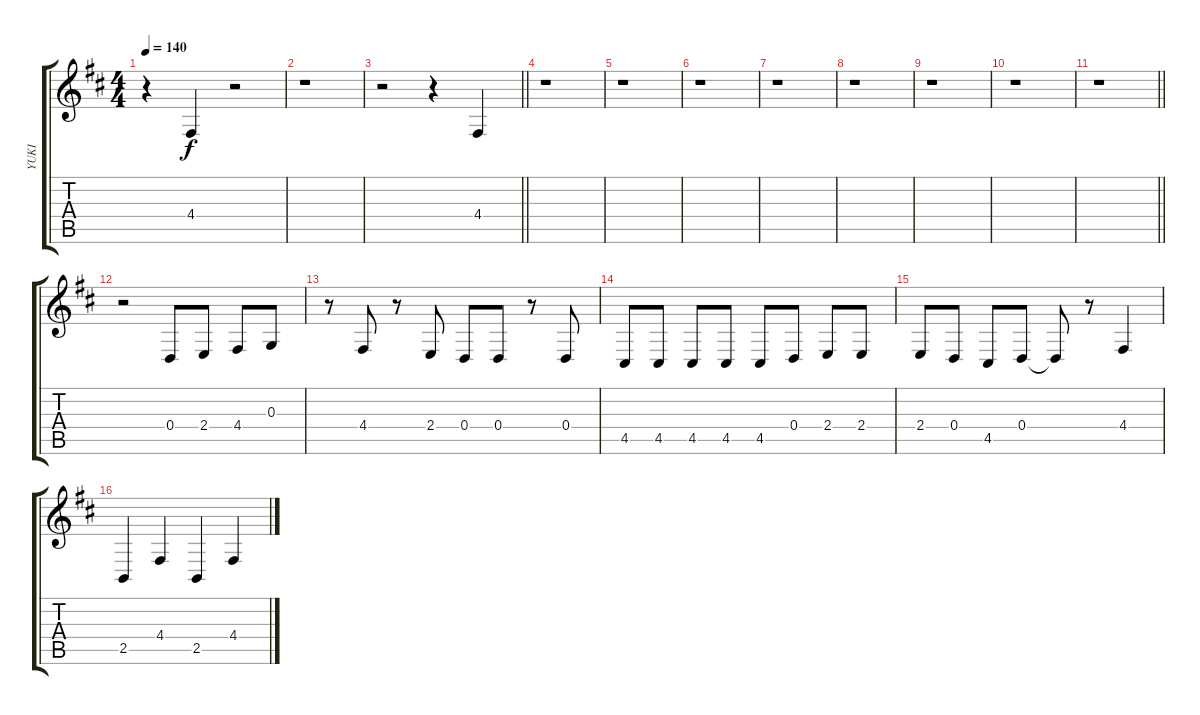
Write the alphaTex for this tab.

\track ("YUKI" "YUKI") {instrument churchorgan}
\staff {score tabs}
\tuning (E4 B3 G3 D3 A2 E2) {hide}
\ts (4 4)
\tempo 140
\clef g2
\ks d
r.4{dy f} 4.4.4 r.2 |
r.1 |
\barLineRight lightlight
r.2 r.4 4.4.4 |
r.1 |
r.1 |
r.1 |
r.1 |
r.1 |
r.1 |
r.1 |
\barLineRight lightlight
r.1 |
r.2 0.4.8 2.4.8 4.4.8 0.3.8 |
r.8 4.4.8 r.8 2.4.8 0.4.8 0.4.8 r.8 0.4.8 |
4.5.8 4.5.8 4.5.8 4.5.8 4.5.8 0.4.8 2.4.8 2.4.8 |
2.4.8 0.4.8 4.5.8 0.4.8 0.4{t}.8 r.8 4.4.4 |
2.5.4 4.4.4 2.5.4 4.4.4
